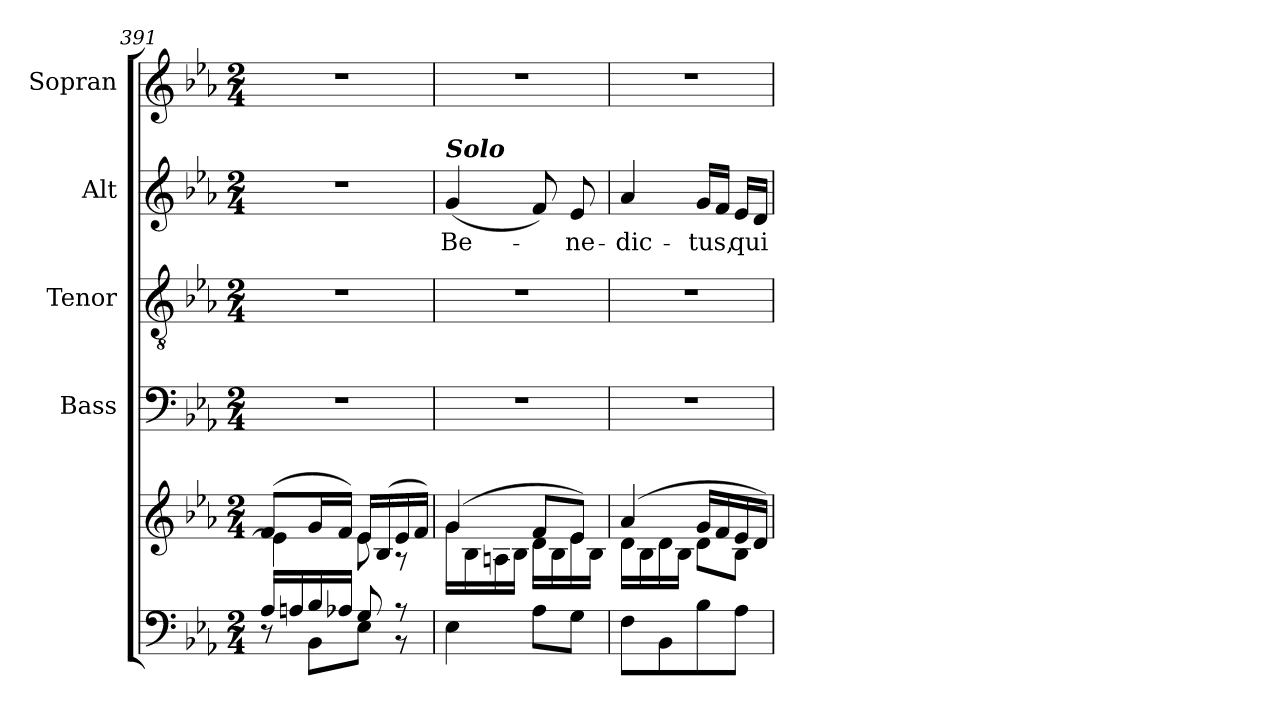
**kern	**kern	**kern	**kern	**kern	**text	**kern
*part5	*part5	*part4	*part3	*part2	*part2	*part1
*staff6	*staff5	*staff4	*staff3	*staff2	*staff2	*staff1
*	*	*I"Bass	*I"Tenor	*I"Alt	*	*I"Sopran
*	*	*I'B.	*I'T.	*I'A.	*	*I'S.
*clefF4	*clefG2	*clefF4	*clefGv2	*clefG2	*	*clefG2
*k[b-e-a-]	*k[b-e-a-]	*k[b-e-a-]	*k[b-e-a-]	*k[b-e-a-]	*	*k[b-e-a-]
*E-:	*E-:	*E-:	*E-:	*E-:	*	*E-:
*M2/4	*M2/4	*M2/4	*M2/4	*M2/4	*	*M2/4
=391	=391	=391	=391	=391	=391	=391
*^	*^	*	*	*	*	*
16A-/LL	8rC	(>8f/L	4e-\]	2r	2r	2r	.	2r
16An/	.	.	.	.	.	.	.	.
16B-/	8BB-\L	16g/L	.	.	.	.	.	.
16A-X/JJ	.	16f/JJ)	.	.	.	.	.	.
8G/	8E-\J	16e-/LL	8e-\	.	.	.	.	.
.	.	(>16B-/	.	.	.	.	.	.
8r	8r	16e-/	8rA	.	.	.	.	.
.	.	16f/JJ)	.	.	.	.	.	.
*v	*v	*	*	*	*	*	*	*
=392	=392	=392	=392	=392	=392	=392	=392
!	!	!	!	!	!LO:TX:a:Bi:t=Solo	!	!
!	!	!	!	!	!	!LO:LY:b	!
4E-\	(4g/	16g\LL	2r	2r	(<4g/	Be-	2r
.	.	16B-\	.	.	.	.	.
.	.	16An\	.	.	.	.	.
.	.	16B-\JJ	.	.	.	.	.
8A-\L	8f/L	16d\LL	.	.	8f/)	.	.
.	.	16B-\	.	.	.	.	.
!	!	!	!	!	!	!LO:LY:b	!
8G\J	8e-/J)	16e-\	.	.	8e-/	-ne-	.
.	.	16B-\JJ	.	.	.	.	.
=393	=393	=393	=393	=393	=393	=393	=393
!	!	!	!	!	!	!LO:LY:b	!
8F\L	(4a-/	16d\LL	2r	2r	4a-/	-dic-	2r
.	.	16B-\	.	.	.	.	.
8BB-\	.	16d\	.	.	.	.	.
.	.	16B-\JJ	.	.	.	.	.
!	!	!	!	!	!	!LO:LY:b	!
8B-\	16g/LL	8d\L	.	.	16g/LL	-tus,	.
.	16f/	.	.	.	16f/JJ	.	.
!	!	!	!	!	!	!LO:LY:b	!
8A-\J	16e-/	8B-\J	.	.	16e-/LL	qui	.
.	16d/JJ)	.	.	.	16d/JJ	.	.
*	*v	*v	*	*	*	*	*
=	=	=	=	=	=	=
*-	*-	*-	*-	*-	*-	*-
